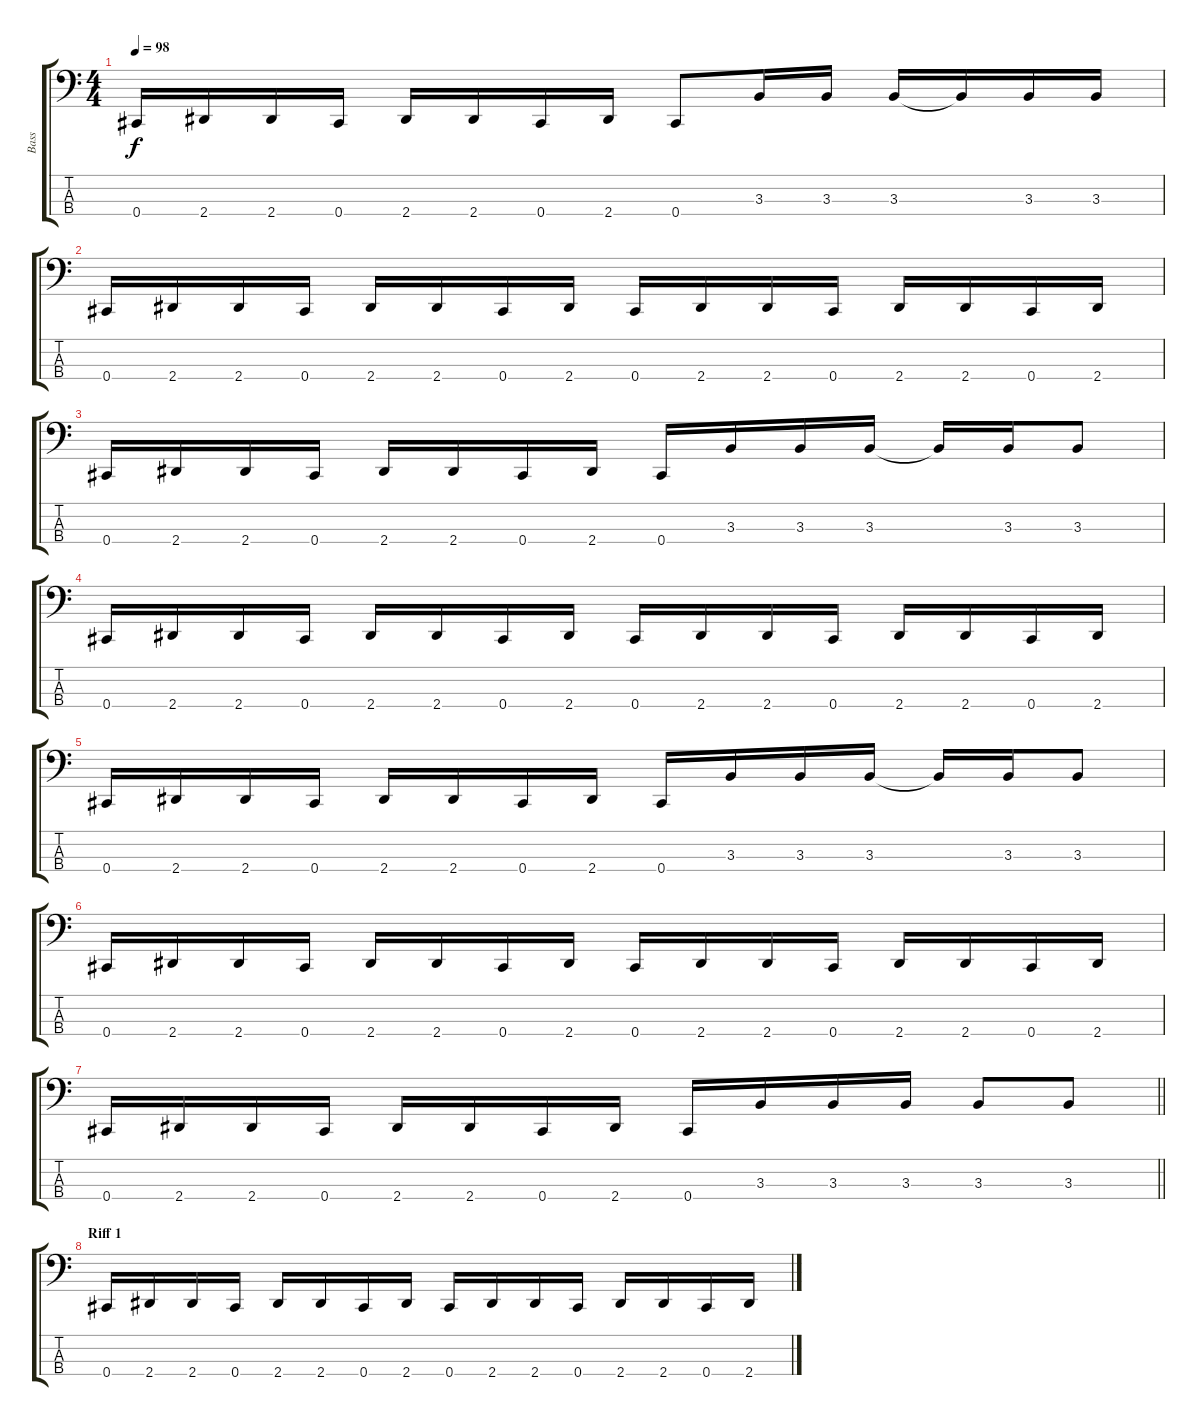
\track ("Bass" "Bass") {instrument electricbassfinger}
\staff {score tabs}
\tuning (Gb2 Db2 Ab1 Db1) {hide}
\ts (4 4)
\tempo 98
\clef f4
\ks c
0.4.16{dy f} 2.4.16 2.4.16 0.4.16 2.4.16 2.4.16 0.4.16 2.4.16 0.4.8 3.3.16 3.3.16 3.3.16 3.3{t}.16 3.3.16 3.3.16 |
0.4.16 2.4.16 2.4.16 0.4.16 2.4.16 2.4.16 0.4.16 2.4.16 0.4.16 2.4.16 2.4.16 0.4.16 2.4.16 2.4.16 0.4.16 2.4.16 |
0.4.16 2.4.16 2.4.16 0.4.16 2.4.16 2.4.16 0.4.16 2.4.16 0.4.16 3.3.16 3.3.16 3.3.16 3.3{t}.16 3.3.16 3.3.8 |
0.4.16 2.4.16 2.4.16 0.4.16 2.4.16 2.4.16 0.4.16 2.4.16 0.4.16 2.4.16 2.4.16 0.4.16 2.4.16 2.4.16 0.4.16 2.4.16 |
0.4.16 2.4.16 2.4.16 0.4.16 2.4.16 2.4.16 0.4.16 2.4.16 0.4.16 3.3.16 3.3.16 3.3.16 3.3{t}.16 3.3.16 3.3.8 |
0.4.16 2.4.16 2.4.16 0.4.16 2.4.16 2.4.16 0.4.16 2.4.16 0.4.16 2.4.16 2.4.16 0.4.16 2.4.16 2.4.16 0.4.16 2.4.16 |
\barLineRight lightlight
0.4.16 2.4.16 2.4.16 0.4.16 2.4.16 2.4.16 0.4.16 2.4.16 0.4.16 3.3.16 3.3.16 3.3.16 3.3.8 3.3.8 |
\section ("" "Riff 1")
0.4.16 2.4.16 2.4.16 0.4.16 2.4.16 2.4.16 0.4.16 2.4.16 0.4.16 2.4.16 2.4.16 0.4.16 2.4.16 2.4.16 0.4.16 2.4.16
